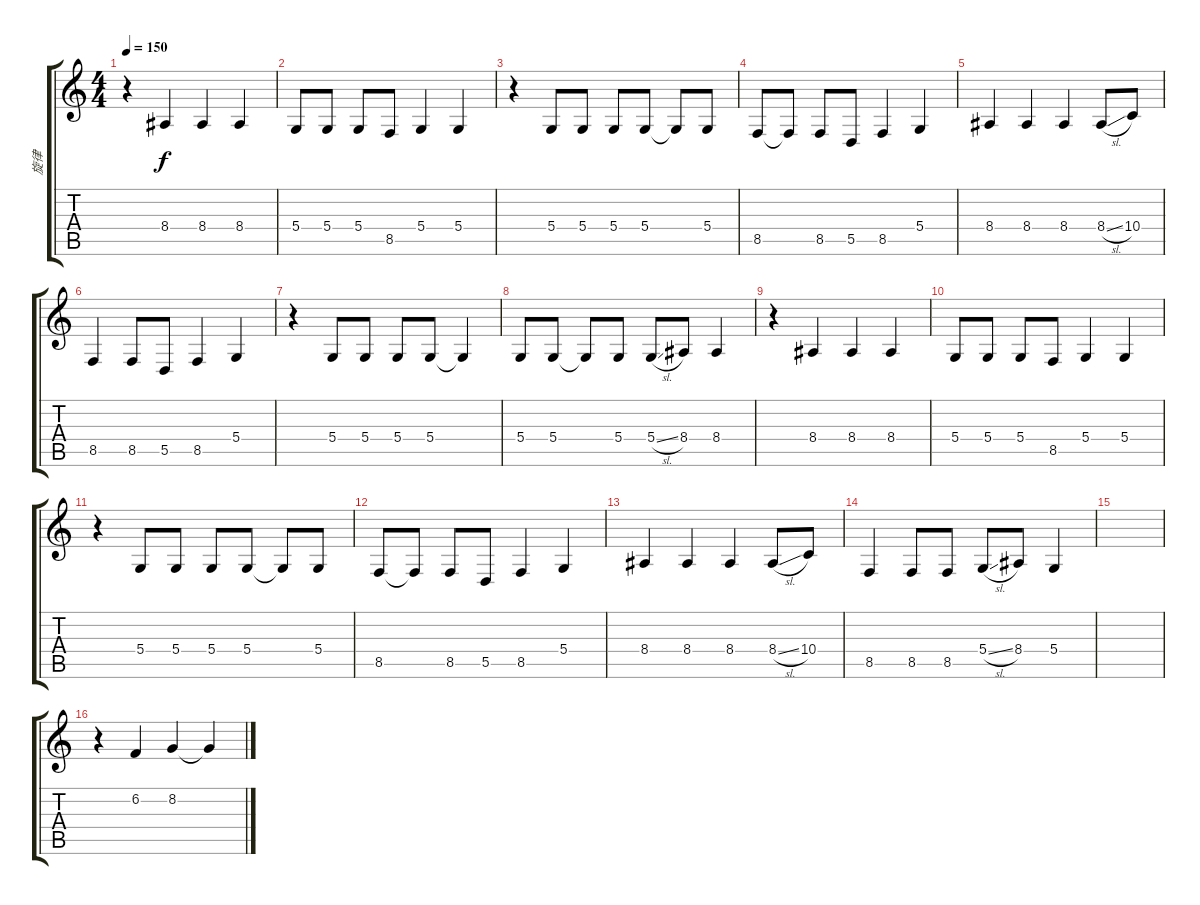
\track ("旋律" "旋律") {instrument lead2sawtooth}
\staff {score tabs}
\tuning (E4 B3 G3 D3 A2 E2) {hide}
\ts (4 4)
\tempo 150
\clef g2
\ks c
r.4{dy f} 8.4.4 8.4.4 8.4.4 |
5.4.8 5.4.8 5.4.8 8.5.8 5.4.4 5.4.4 |
r.4 5.4.8 5.4.8 5.4.8 5.4.8 5.4{t}.8 5.4.8 |
8.5.8 8.5{t}.8 8.5.8 5.5.8 8.5.4 5.4.4 |
8.4.4 8.4.4 8.4.4 8.4{sl}.8 10.4.8 |
8.5.4 8.5.8 5.5.8 8.5.4 5.4.4 |
r.4 5.4.8 5.4.8 5.4.8 5.4.8 5.4{t}.4 |
5.4.8 5.4.8 5.4{t}.8 5.4.8 5.4{sl}.8 8.4.8 8.4.4 |
r.4 8.4.4 8.4.4 8.4.4 |
5.4.8 5.4.8 5.4.8 8.5.8 5.4.4 5.4.4 |
r.4 5.4.8 5.4.8 5.4.8 5.4.8 5.4{t}.8 5.4.8 |
8.5.8 8.5{t}.8 8.5.8 5.5.8 8.5.4 5.4.4 |
8.4.4 8.4.4 8.4.4 8.4{sl}.8 10.4.8 |
8.5.4 8.5.8 8.5.8 5.4{sl}.8 8.4.8 5.4.4 |
|
r.4 6.2.4 8.2.4 8.2{t}.4
